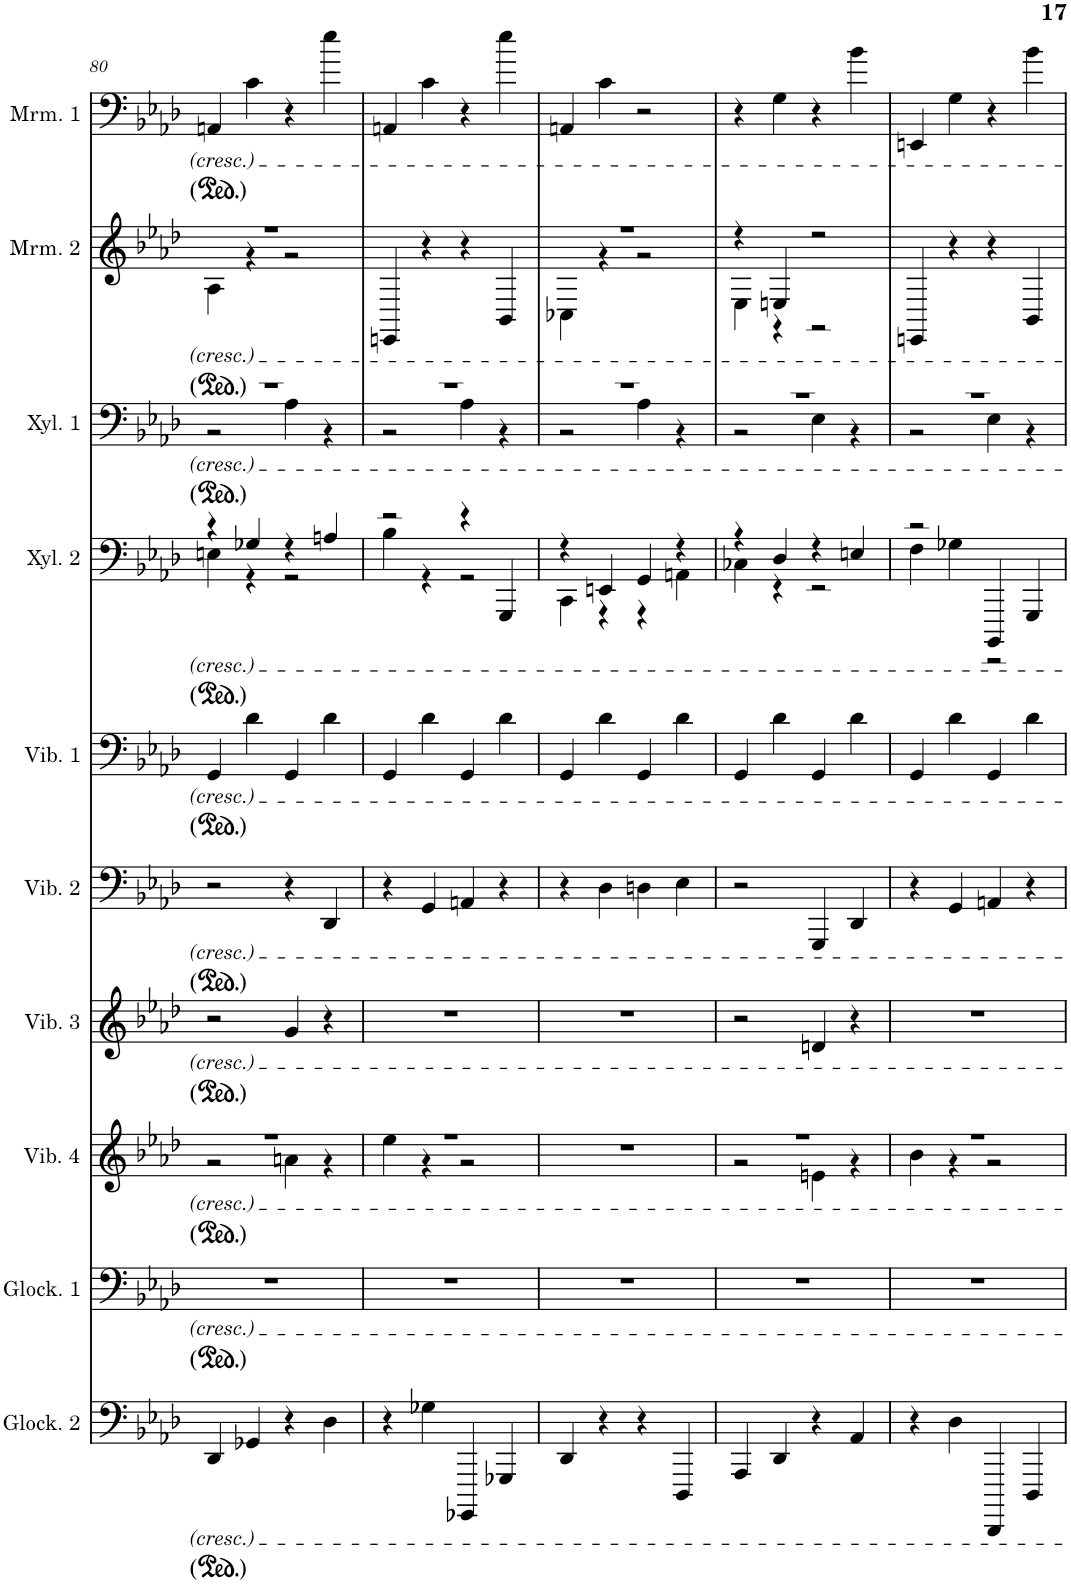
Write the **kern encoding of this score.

**kern	**kern	**kern	**kern	**kern	**kern	**kern	**kern	**kern	**kern
*part10	*part9	*part8	*part7	*part6	*part5	*part4	*part3	*part2	*part1
*staff10	*staff9	*staff8	*staff7	*staff6	*staff5	*staff4	*staff3	*staff2	*staff1
*I"Glockenspiel 2	*I"Glockenspiel 1	*I"Vibraphone 4	*I"Vibraphone 3	*I"Vibraphone 2	*I"Vibraphone 1	*I"Xylophone 2	*I"Xylophone 1	*I"Marimba 2	*I"Marimba 1
*I'Glock. 2	*I'Glock. 1	*I'Vib. 4	*I'Vib. 3	*I'Vib. 2	*I'Vib. 1	*I'Xyl. 2	*I'Xyl. 1	*I'Mrm. 2	*I'Mrm. 1
!!LO:PB:g=z
*clefF4	*clefF4	*clefG2	*clefG2	*clefF4	*clefF4	*clefF4	*clefF4	*clefG2	*clefF4
*Trd-14c-24	*Trd-14c-24	*	*	*	*	*Trd-7c-12	*Trd-7c-12	*	*
*k[b-e-a-d-]	*k[b-e-a-d-]	*k[b-e-a-d-]	*k[b-e-a-d-]	*k[b-e-a-d-]	*k[b-e-a-d-]	*k[b-e-a-d-]	*k[b-e-a-d-]	*k[b-e-a-d-]	*k[b-e-a-d-]
*M4/4	*M4/4	*M4/4	*M4/4	*M4/4	*M4/4	*M4/4	*M4/4	*M4/4	*M4/4
=80	=80	=80	=80	=80	=80	=80	=80	=80	=80
*	*	*^	*	*	*	*^	*^	*^	*
4DD-/	1r	1r	2r	2r	2r	4GG/	4r	4En\	1r	2r	1r	4A-\	4AAn/
4GG-X/	.	.	.	.	.	4d-\	4G-X/	4r	.	.	.	4r	4c\
4r	.	.	4an\	4g/	4r	4GG/	4r	2r	.	4A-\	.	2r	4r
4D-\	.	.	4r	4r	4DD-/	4d-\	4An/	.	.	4r	.	.	4ee-\
*	*	*	*	*	*	*	*	*	*	*	*v	*v	*
=81	=81	=81	=81	=81	=81	=81	=81	=81	=81	=81	=81	=81
4r	1r	1r	4ee-\	1r	4r	4GG/	2r	4B-\	1r	2r	4EEn/	4AAn/
4G-X\	.	.	4r	.	4GG/	4d-\	.	4r	.	.	4r	4c\
4GGGG-X/	.	.	2r	.	4AAn/	4GG/	4r	2r	.	4A-\	4r	4r
4GGG-X/	.	.	.	.	4r	4d-\	4GGG/	.	.	4r	4BB-/	4ee-\
*	*	*v	*v	*	*	*	*	*	*	*	*	*
=82	=82	=82	=82	=82	=82	=82	=82	=82	=82	=82	=82
*	*	*	*	*	*	*	*	*	*	*^	*
4DD-/	1r	1r	1r	4r	4GG/	4r	4CC\	1r	2r	1r	4C-X\	4AAn/
4r	.	.	.	4D-\	4d-\	4EEn/	4r	.	.	.	4r	4c\
4r	.	.	.	4Dn\	4GG/	4GG/	4r	.	4A-\	.	2r	2r
4DDD-/	.	.	.	4E-\	4d-\	4r	4AAn\	.	4r	.	.	.
=83	=83	=83	=83	=83	=83	=83	=83	=83	=83	=83	=83	=83
*	*	*^	*	*	*	*	*	*	*	*	*	*
4AAA-/	1r	1r	2r	2r	2r	4GG/	4r	4C-X\	1r	2r	4r	4E-\	4r
4DD-/	.	.	.	.	.	4d-\	4D-/	4r	.	.	4En/	4r	4G\
4r	.	.	4en\	4dn/	4GGG/	4GG/	4r	2r	.	4E-\	2r	2r	4r
4AA-/	.	.	4r	4r	4DD-/	4d-\	4En/	.	.	4r	.	.	4b-\
*	*	*	*	*	*	*	*	*	*	*	*v	*v	*
=84	=84	=84	=84	=84	=84	=84	=84	=84	=84	=84	=84	=84
4r	1r	1r	4b-\	1r	4r	4GG/	2r	4F\	1r	2r	4EEn/	4EEn/
4D-\	.	.	4r	.	4GG/	4d-\	.	4G-X\	.	.	4r	4G\
4DDDD-/	.	.	2r	.	4AAn/	4GG/	4BBBB-/	2r	.	4E-\	4r	4r
4DDD-/	.	.	.	.	4r	4d-\	4GGG/	.	.	4r	4BB-/	4b-\
*	*	*	*	*	*	*	*v	*v	*	*	*	*
*	*	*v	*v	*	*	*	*	*v	*v	*	*
=	=	=	=	=	=	=	=	=	=
*-	*-	*-	*-	*-	*-	*-	*-	*-	*-
